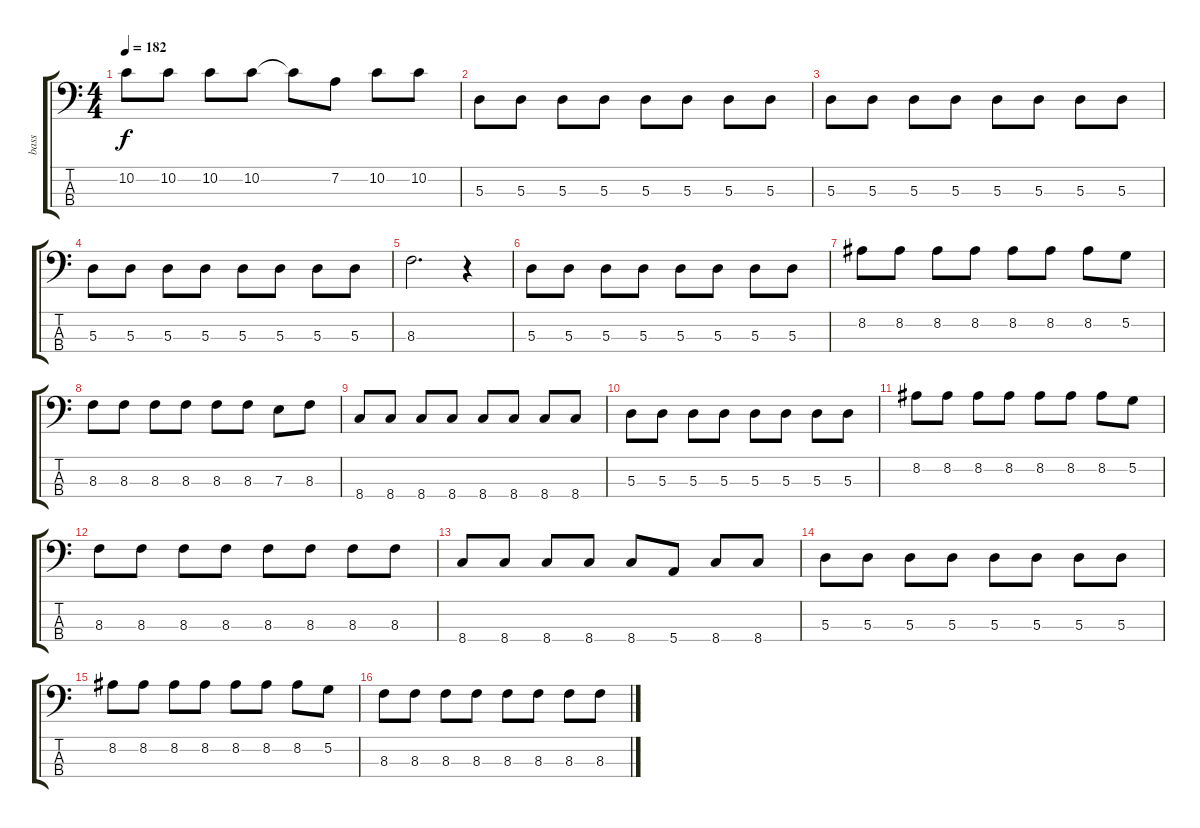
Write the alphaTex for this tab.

\track ("bass" "bass") {instrument electricbassfinger}
\staff {score tabs}
\tuning (G2 D2 A1 E1) {hide}
\ts (4 4)
\tempo 182
\clef f4
\ks c
10.2.8{dy f} 10.2.8 10.2.8 10.2.8 10.2{t}.8 7.2.8 10.2.8 10.2.8 |
5.3.8 5.3.8 5.3.8 5.3.8 5.3.8 5.3.8 5.3.8 5.3.8 |
5.3.8 5.3.8 5.3.8 5.3.8 5.3.8 5.3.8 5.3.8 5.3.8 |
5.3.8 5.3.8 5.3.8 5.3.8 5.3.8 5.3.8 5.3.8 5.3.8 |
8.3.2{d} r.4 |
5.3.8 5.3.8 5.3.8 5.3.8 5.3.8 5.3.8 5.3.8 5.3.8 |
8.2.8 8.2.8 8.2.8 8.2.8 8.2.8 8.2.8 8.2.8 5.2.8 |
8.3.8 8.3.8 8.3.8 8.3.8 8.3.8 8.3.8 7.3.8 8.3.8 |
8.4.8 8.4.8 8.4.8 8.4.8 8.4.8 8.4.8 8.4.8 8.4.8 |
5.3.8 5.3.8 5.3.8 5.3.8 5.3.8 5.3.8 5.3.8 5.3.8 |
8.2.8 8.2.8 8.2.8 8.2.8 8.2.8 8.2.8 8.2.8 5.2.8 |
8.3.8 8.3.8 8.3.8 8.3.8 8.3.8 8.3.8 8.3.8 8.3.8 |
8.4.8 8.4.8 8.4.8 8.4.8 8.4.8 5.4.8 8.4.8 8.4.8 |
5.3.8 5.3.8 5.3.8 5.3.8 5.3.8 5.3.8 5.3.8 5.3.8 |
8.2.8 8.2.8 8.2.8 8.2.8 8.2.8 8.2.8 8.2.8 5.2.8 |
8.3.8 8.3.8 8.3.8 8.3.8 8.3.8 8.3.8 8.3.8 8.3.8
